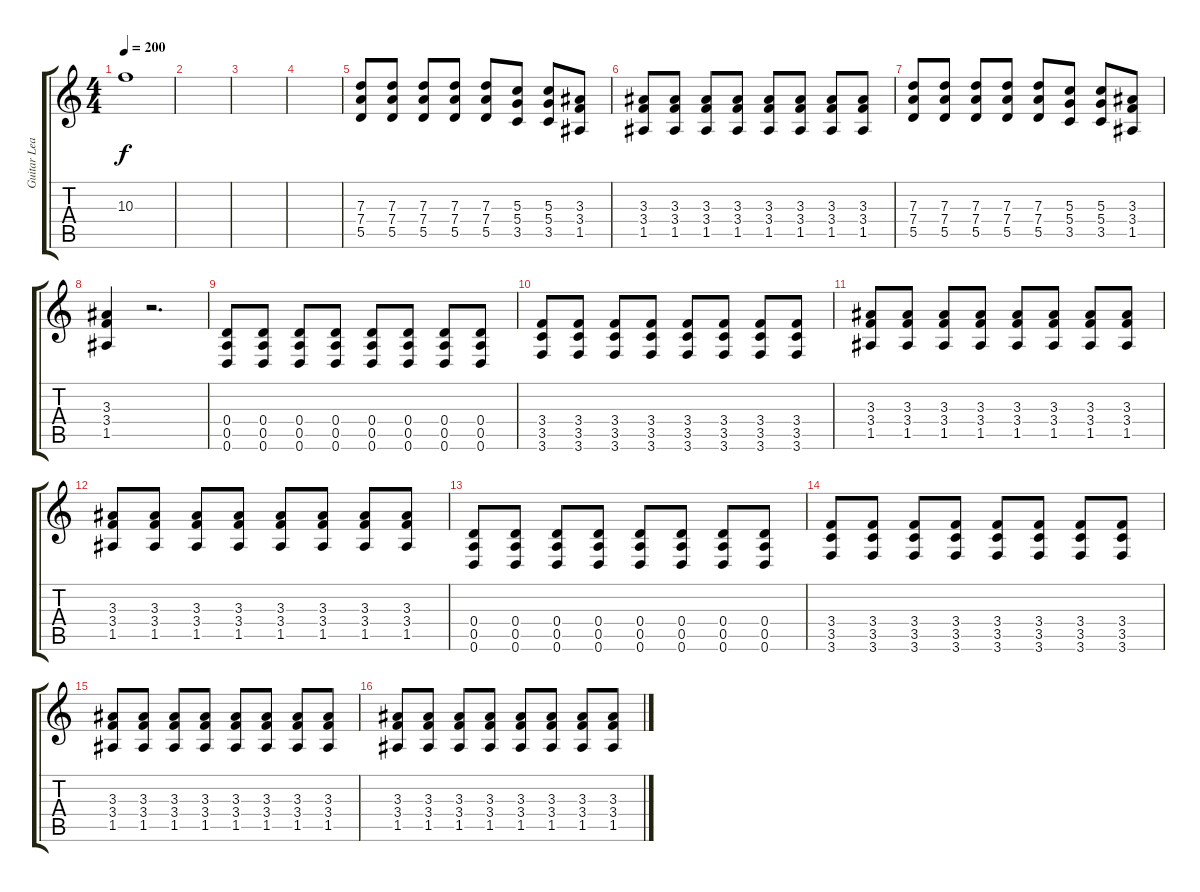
\track ("Guitar Lead 2/Rhythm" "Guitar Lea") {instrument electricguitarmuted}
\staff {score tabs}
\tuning (E4 B3 G3 D3 A2 D2) {hide}
\ts (4 4)
\tempo 200
\clef g2
\ks c
10.3{t}.1{dy f} |
|
|
|
(7.3 7.4 5.5).8{balance 8} (7.3 7.4 5.5).8 (7.3 7.4 5.5).8 (7.3 7.4 5.5).8 (7.3 7.4 5.5).8 (5.3 5.4 3.5).8 (5.3 5.4 3.5).8 (3.3 3.4 1.5).8 |
(3.3 3.4 1.5).8 (3.3 3.4 1.5).8 (3.3 3.4 1.5).8 (3.3 3.4 1.5).8 (3.3 3.4 1.5).8 (3.3 3.4 1.5).8 (3.3 3.4 1.5).8 (3.3 3.4 1.5).8 |
(7.3 7.4 5.5).8 (7.3 7.4 5.5).8 (7.3 7.4 5.5).8 (7.3 7.4 5.5).8 (7.3 7.4 5.5).8 (5.3 5.4 3.5).8 (5.3 5.4 3.5).8 (3.3 3.4 1.5).8 |
(3.3 3.4 1.5).4 r.2{d} |
(0.4 0.5 0.6).8 (0.4 0.5 0.6).8 (0.4 0.5 0.6).8 (0.4 0.5 0.6).8 (0.4 0.5 0.6).8 (0.4 0.5 0.6).8 (0.4 0.5 0.6).8 (0.4 0.5 0.6).8 |
(3.4 3.5 3.6).8 (3.4 3.5 3.6).8 (3.4 3.5 3.6).8 (3.4 3.5 3.6).8 (3.4 3.5 3.6).8 (3.4 3.5 3.6).8 (3.4 3.5 3.6).8 (3.4 3.5 3.6).8 |
(3.3 3.4 1.5).8 (3.3 3.4 1.5).8 (3.3 3.4 1.5).8 (3.3 3.4 1.5).8 (3.3 3.4 1.5).8 (3.3 3.4 1.5).8 (3.3 3.4 1.5).8 (3.3 3.4 1.5).8 |
(3.3 3.4 1.5).8 (3.3 3.4 1.5).8 (3.3 3.4 1.5).8 (3.3 3.4 1.5).8 (3.3 3.4 1.5).8 (3.3 3.4 1.5).8 (3.3 3.4 1.5).8 (3.3 3.4 1.5).8 |
(0.4 0.5 0.6).8 (0.4 0.5 0.6).8 (0.4 0.5 0.6).8 (0.4 0.5 0.6).8 (0.4 0.5 0.6).8 (0.4 0.5 0.6).8 (0.4 0.5 0.6).8 (0.4 0.5 0.6).8 |
(3.4 3.5 3.6).8 (3.4 3.5 3.6).8 (3.4 3.5 3.6).8 (3.4 3.5 3.6).8 (3.4 3.5 3.6).8 (3.4 3.5 3.6).8 (3.4 3.5 3.6).8 (3.4 3.5 3.6).8 |
(3.3 3.4 1.5).8 (3.3 3.4 1.5).8 (3.3 3.4 1.5).8 (3.3 3.4 1.5).8 (3.3 3.4 1.5).8 (3.3 3.4 1.5).8 (3.3 3.4 1.5).8 (3.3 3.4 1.5).8 |
(3.3 3.4 1.5).8 (3.3 3.4 1.5).8 (3.3 3.4 1.5).8 (3.3 3.4 1.5).8 (3.3 3.4 1.5).8 (3.3 3.4 1.5).8 (3.3 3.4 1.5).8 (3.3 3.4 1.5).8
